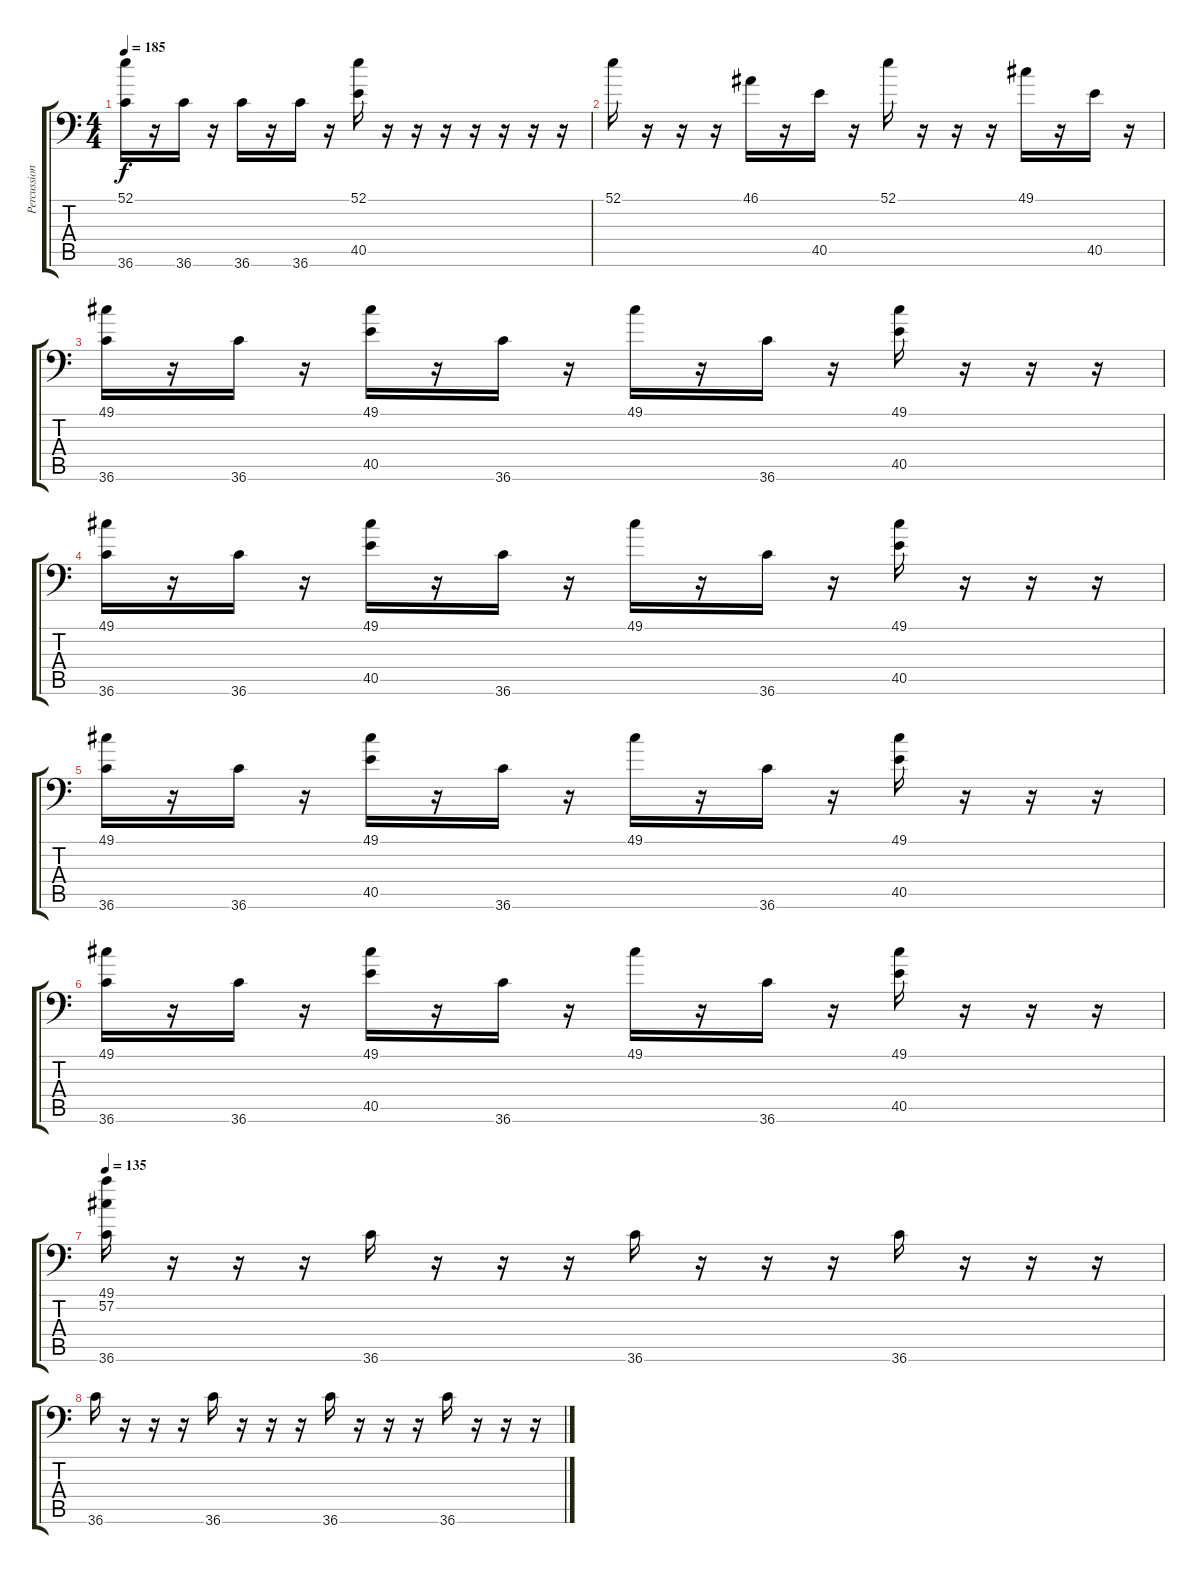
\track ("Percussion" "Percussion") {instrument acousticgrandpiano}
\staff {score tabs}
\tuning (C-1 C-1 C-1 C-1 C-1 C-1) {hide}
\ts (4 4)
\tempo 185
\clef f4
\ks c
(52.1 36.6).16{dy f} r.16 36.6.16 r.16 36.6.16 r.16 36.6.16 r.16 (52.1 40.5).16 r.16 r.16 r.16 r.16 r.16 r.16 r.16 |
52.1.16 r.16 r.16 r.16 46.1.16 r.16 40.5.16 r.16 52.1.16 r.16 r.16 r.16 49.1.16 r.16 40.5.16 r.16 |
(49.1 36.6).16 r.16 36.6.16 r.16 (49.1 40.5).16 r.16 36.6.16 r.16 49.1.16 r.16 36.6.16 r.16 (49.1 40.5).16 r.16 r.16 r.16 |
(49.1 36.6).16 r.16 36.6.16 r.16 (49.1 40.5).16 r.16 36.6.16 r.16 49.1.16 r.16 36.6.16 r.16 (49.1 40.5).16 r.16 r.16 r.16 |
(49.1 36.6).16 r.16 36.6.16 r.16 (49.1 40.5).16 r.16 36.6.16 r.16 49.1.16 r.16 36.6.16 r.16 (49.1 40.5).16 r.16 r.16 r.16 |
(49.1 36.6).16 r.16 36.6.16 r.16 (49.1 40.5).16 r.16 36.6.16 r.16 49.1.16 r.16 36.6.16 r.16 (49.1 40.5).16 r.16 r.16 r.16 |
\tempo 135
(49.1 57.2 36.6).16 r.16 r.16 r.16 36.6.16 r.16 r.16 r.16 36.6.16 r.16 r.16 r.16 36.6.16 r.16 r.16 r.16 |
36.6.16 r.16 r.16 r.16 36.6.16 r.16 r.16 r.16 36.6.16 r.16 r.16 r.16 36.6.16 r.16 r.16 r.16
